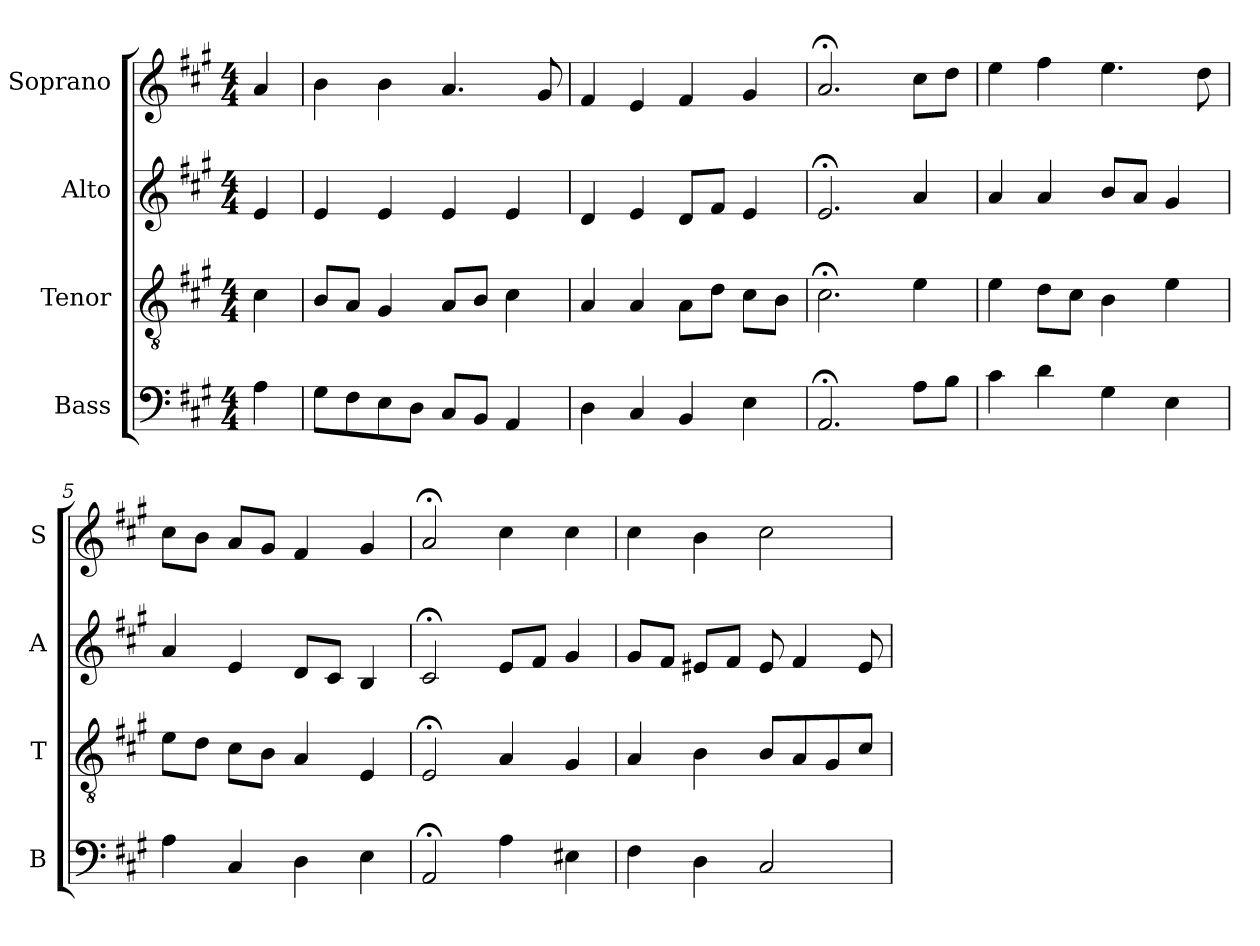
**kern	**kern	**kern	**kern
*part4	*part3	*part2	*part1
*staff4	*staff3	*staff2	*staff1
*I"Bass	*I"Tenor	*I"Alto	*I"Soprano
*I'B	*I'T	*I'A	*I'S
*clefF4	*clefGv2	*clefG2	*clefG2
*k[f#c#g#]	*k[f#c#g#]	*k[f#c#g#]	*k[f#c#g#]
*A:	*A:	*A:	*A:
*M4/4	*M4/4	*M4/4	*M4/4
*MM100	*MM100	*MM100	*MM100
=	=	=	=
4A	4c#	4e	4a
=1	=1	=1	=1
8G#L	8BL	4e	4b
8F#	8AJ	.	.
8E	4G#	4e	4b
8DJ	.	.	.
8C#L	8AL	4e	4.a
8BBJ	8BJ	.	.
4AA	4c#	4e	.
.	.	.	8g#
=2	=2	=2	=2
4D	4A	4d	4f#
4C#	4A	4e	4e
4BB	8AL	8dL	4f#
.	8dJ	8f#J	.
4E	8c#L	4e	4g#
.	8BJ	.	.
=3	=3	=3	=3
2.AA;<	2.c#;<	2.e;<	2.a;<
8AL	4e	4a	8cc#L
8BJ	.	.	8ddJ
=4	=4	=4	=4
4c#	4e	4a	4ee
4d	8dL	4a	4ff#
.	8c#J	.	.
4G#	4B	8bL	4.ee
.	.	8aJ	.
4E	4e	4g#	.
.	.	.	8dd
=5	=5	=5	=5
4A	8eL	4a	8cc#L
.	8dJ	.	8bJ
4C#	8c#L	4e	8aL
.	8BJ	.	8g#J
4D	4A	8dL	4f#
.	.	8c#J	.
4E	4E	4B	4g#
=6	=6	=6	=6
2AA;<	2E;<	2c#;<	2a;<
4A	4A	8eL	4cc#
.	.	8f#J	.
4E#X	4G#	4g#	4cc#
=7	=7	=7	=7
4F#	4A	8g#L	4cc#
.	.	8f#J	.
4D	4B	8e#XL	4b
.	.	8f#J	.
2C#	8BL	8e#	2cc#
.	8A	4f#	.
.	8G#	.	.
.	8c#J	8e#	.
=	=	=	=
*-	*-	*-	*-
